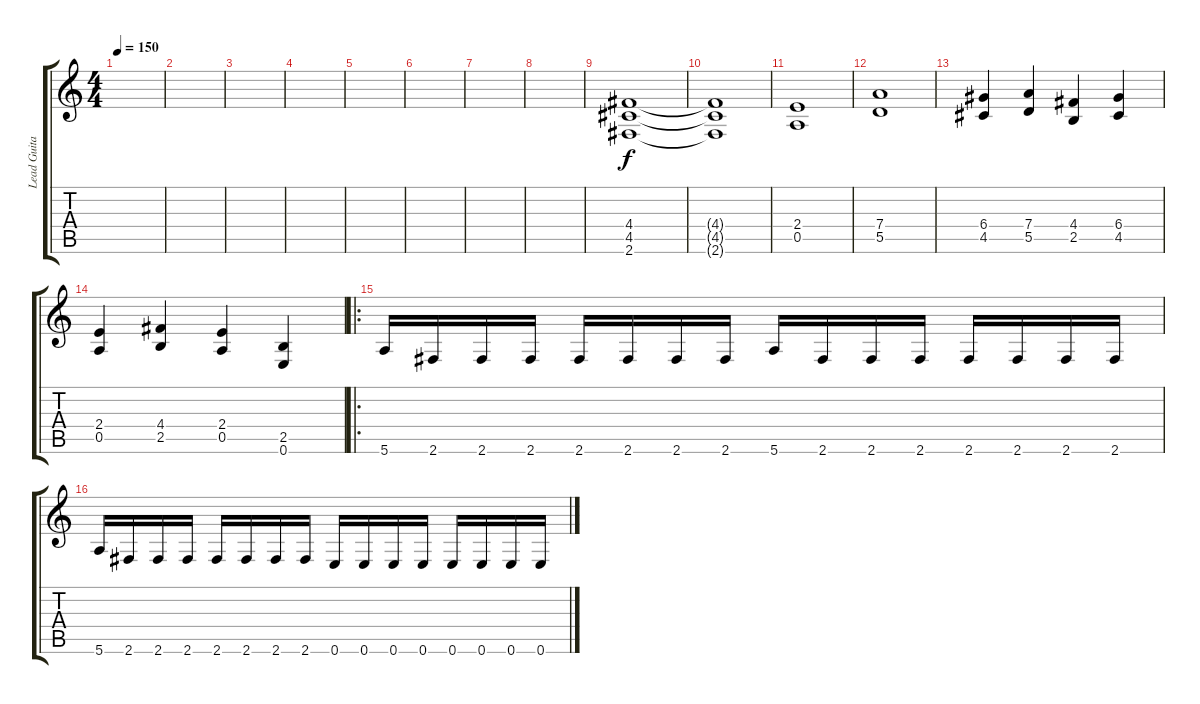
\track ("Lead Guitar" "Lead Guita") {instrument overdrivenguitar}
\staff {score tabs}
\tuning (E4 B3 G3 D3 A2 E2) {hide}
\ts (4 4)
\tempo 150
\clef g2
\ks c
|
|
|
|
|
|
|
|
(4.4 4.5 2.6).1 |
(4.4{t} 4.5{t} 2.6{t}).1 |
(2.4 0.5).1 |
(7.4 5.5).1 |
(6.4 4.5).4 (7.4 5.5).4 (4.4 2.5).4 (6.4 4.5).4 |
(2.4 0.5).4 (4.4 2.5).4 (2.4 0.5).4 (2.5 0.6).4 |
\ro
5.6.16 2.6.16 2.6.16 2.6.16 2.6.16 2.6.16 2.6.16 2.6.16 5.6.16 2.6.16 2.6.16 2.6.16 2.6.16 2.6.16 2.6.16 2.6.16 |
5.6.16 2.6.16 2.6.16 2.6.16 2.6.16 2.6.16 2.6.16 2.6.16 0.6.16 0.6.16 0.6.16 0.6.16 0.6.16 0.6.16 0.6.16 0.6.16
